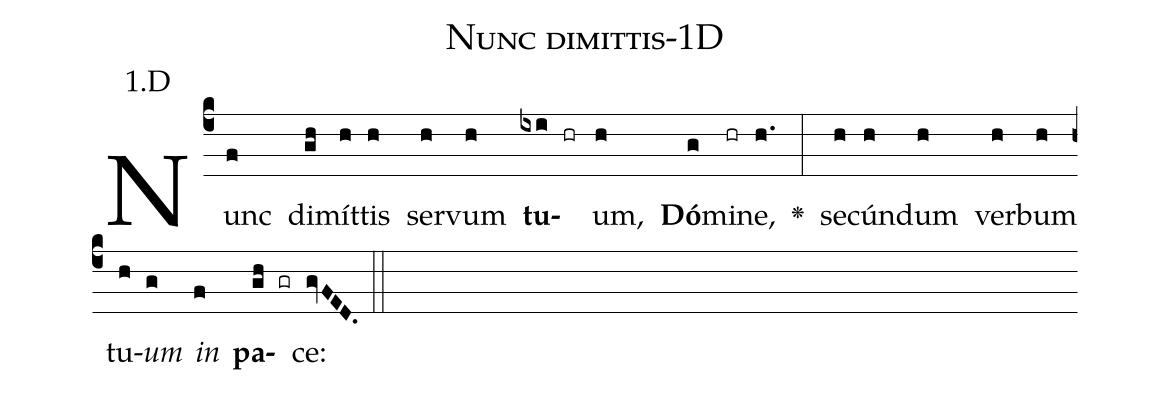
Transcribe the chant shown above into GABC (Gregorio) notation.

name: Nunc dimittis-1D;
annotation: 1.D;
%%
(c4)Nunc(f) di(gh)mít(h)tis(h) ser(h)vum(h) <b>tu</b>(ixi hr)um,(h) <b>Dó</b>(g)mi(hr)ne,(h.) <v>\greheightstar</v>(:) se(h)cún(h)dum(h) ver(h)bum(h) tu(h)<i>um</i>(g) <i>in</i>(f) <b>pa</b>(gh gr)ce:(gvFED.) (::)


%E(h) u(h) o(g) u(f) a(gh) e.(gvFED.) (::)
